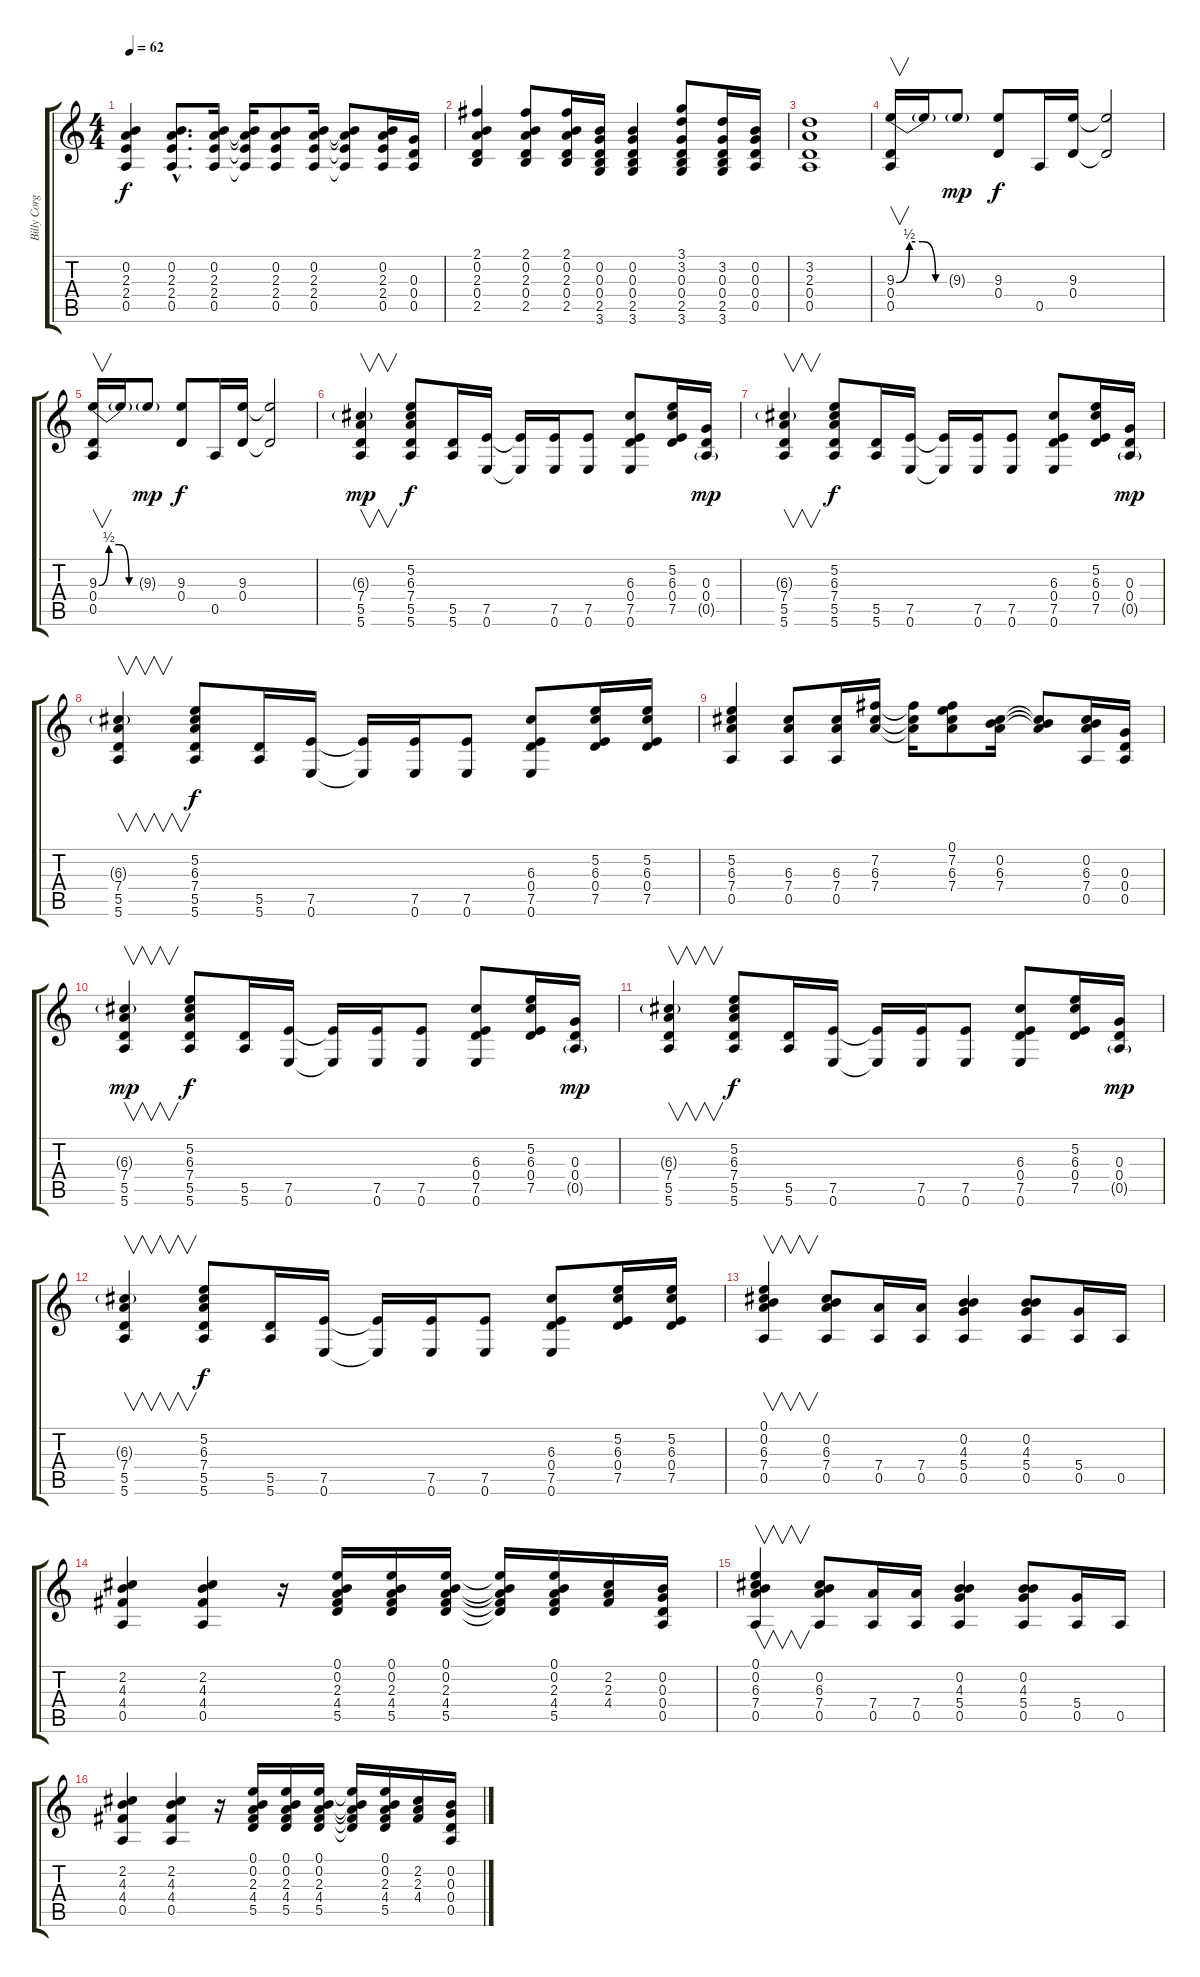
\track ("Billy Corgan" "Billy Corg") {instrument electricguitarclean}
\staff {score tabs}
\tuning (E4 B3 G3 D3 A2 E2) {hide}
\ts (4 4)
\tempo 62
\clef g2
\ks c
(0.2 2.3 2.4 0.5).4{dy f} (0.2{hac} 2.3{hac} 2.4{hac} 0.5{hac}).8{d} (0.2 2.3 2.4 0.5).16 (0.2{t} 2.3{t} 2.4{t} 0.5{t}).16 (0.2 2.3 2.4 0.5).8 (0.2 2.3 2.4 0.5).16 (0.2{t} 2.3{t} 2.4{t} 0.5{t}).8 (0.2 2.3 2.4 0.5).16 (0.3 0.4 0.5).16 |
(2.1 0.2 2.3 0.4 2.5).4 (2.1 0.2 2.3 0.4 2.5).8 (2.1 0.2 2.3 0.4 2.5).16 (0.2 0.3 0.4 2.5 3.6).16 (0.2 0.3 0.4 2.5 3.6).4 (3.1 3.2 0.3 0.4 2.5 3.6).8 (3.2 0.3 0.4 2.5 3.6).16 (0.2 0.3 0.4 0.5).16 |
(3.2 2.3 0.4 0.5).1 |
(9.3{be (custom 0 0 15 2 30 2 45 0 60 0)} 0.4 0.5).16{v} 9.3{t}.16 9.3{g}.8{dy mp} (9.3 0.4).8{dy f} 0.5.16 (9.3 0.4).16 (9.3{t} 0.4{t}).2 |
(9.3{be (custom 0 0 15 2 30 2 45 0 60 0)} 0.4 0.5).16{v} 9.3{t}.16 9.3{g}.8{dy mp} (9.3 0.4).8{dy f} 0.5.16 (9.3 0.4).16 (9.3{t} 0.4{t}).2 |
(6.3{g} 7.4 5.5 5.6).4{v dy mp} (5.2 6.3 7.4 5.5 5.6).8{dy f} (5.5 5.6).16 (7.5 0.6).16 (7.5{t} 0.6{t}).16 (7.5 0.6).16 (7.5 0.6).8 (6.3 0.4 7.5 0.6).8 (5.2 6.3 0.4 7.5).16 (0.3 0.4 0.5{g}).16{dy mp} |
(6.3{g} 7.4 5.5 5.6).4{v} (5.2 6.3 7.4 5.5 5.6).8{dy f} (5.5 5.6).16 (7.5 0.6).16 (7.5{t} 0.6{t}).16 (7.5 0.6).16 (7.5 0.6).8 (6.3 0.4 7.5 0.6).8 (5.2 6.3 0.4 7.5).16 (0.3 0.4 0.5{g}).16{dy mp} |
(6.3{g} 7.4 5.5 5.6).4{v} (5.2 6.3 7.4 5.5 5.6).8{dy f} (5.5 5.6).16 (7.5 0.6).16 (7.5{t} 0.6{t}).16 (7.5 0.6).16 (7.5 0.6).8 (6.3 0.4 7.5 0.6).8 (5.2 6.3 0.4 7.5).16 (5.2 6.3 0.4 7.5).16 |
(5.2 6.3 7.4 0.5).4 (6.3 7.4 0.5).8 (6.3 7.4 0.5).16 (7.2 6.3 7.4).16 (7.2{t} 6.3{t} 7.4{t}).16 (0.1 7.2 6.3 7.4).8 (0.2 6.3 7.4).16 (0.2{t} 6.3{t} 7.4{t}).8 (0.2 6.3 7.4 0.5).16 (0.3 0.4 0.5).16 |
(6.3{g} 7.4 5.5 5.6).4{v dy mp} (5.2 6.3 7.4 5.5 5.6).8{dy f} (5.5 5.6).16 (7.5 0.6).16 (7.5{t} 0.6{t}).16 (7.5 0.6).16 (7.5 0.6).8 (6.3 0.4 7.5 0.6).8 (5.2 6.3 0.4 7.5).16 (0.3 0.4 0.5{g}).16{dy mp} |
(6.3{g} 7.4 5.5 5.6).4{v} (5.2 6.3 7.4 5.5 5.6).8{dy f} (5.5 5.6).16 (7.5 0.6).16 (7.5{t} 0.6{t}).16 (7.5 0.6).16 (7.5 0.6).8 (6.3 0.4 7.5 0.6).8 (5.2 6.3 0.4 7.5).16 (0.3 0.4 0.5{g}).16{dy mp} |
(6.3{g} 7.4 5.5 5.6).4{v} (5.2 6.3 7.4 5.5 5.6).8{dy f} (5.5 5.6).16 (7.5 0.6).16 (7.5{t} 0.6{t}).16 (7.5 0.6).16 (7.5 0.6).8 (6.3 0.4 7.5 0.6).8 (5.2 6.3 0.4 7.5).16 (5.2 6.3 0.4 7.5).16 |
(0.1 0.2 6.3 7.4 0.5).4{v} (0.2 6.3 7.4 0.5).8 (7.4 0.5).16 (7.4 0.5).16 (0.2 4.3 5.4 0.5).4 (0.2 4.3 5.4 0.5).8 (5.4 0.5).16 0.5.16 |
(2.2 4.3 4.4 0.5).4 (2.2 4.3 4.4 0.5).4 r.16 (0.1 0.2 2.3 4.4 5.5).16 (0.1 0.2 2.3 4.4 5.5).16 (0.1 0.2 2.3 4.4 5.5).16 (0.1{t} 0.2{t} 2.3{t} 4.4{t} 5.5{t}).16 (0.1 0.2 2.3 4.4 5.5).16 (2.2 2.3 4.4).16 (0.2 0.3 0.4 0.5).16 |
(0.1 0.2 6.3 7.4 0.5).4{v} (0.2 6.3 7.4 0.5).8 (7.4 0.5).16 (7.4 0.5).16 (0.2 4.3 5.4 0.5).4 (0.2 4.3 5.4 0.5).8 (5.4 0.5).16 0.5.16 |
(2.2 4.3 4.4 0.5).4 (2.2 4.3 4.4 0.5).4 r.16 (0.1 0.2 2.3 4.4 5.5).16 (0.1 0.2 2.3 4.4 5.5).16 (0.1 0.2 2.3 4.4 5.5).16 (0.1{t} 0.2{t} 2.3{t} 4.4{t} 5.5{t}).16 (0.1 0.2 2.3 4.4 5.5).16 (2.2 2.3 4.4).16 (0.2 0.3 0.4 0.5).16
